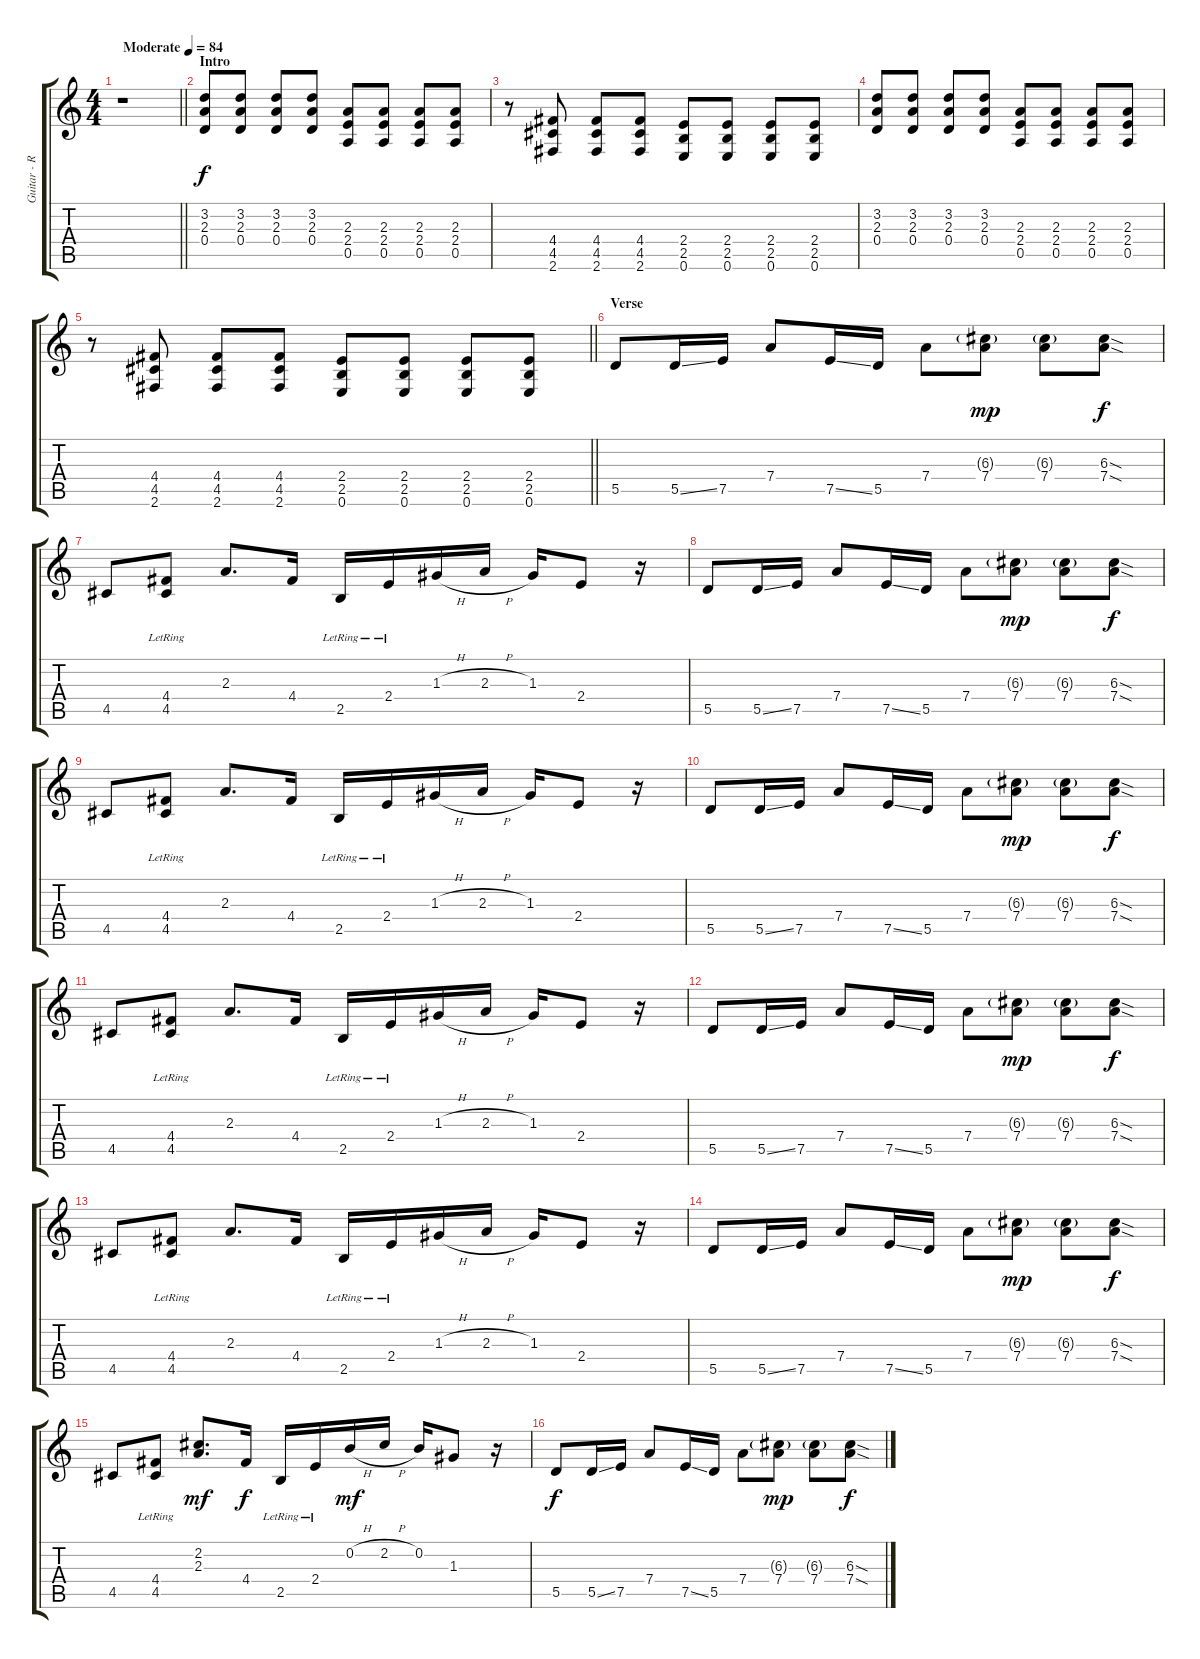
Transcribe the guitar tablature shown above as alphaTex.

\track ("Guitar - Rythmn" "Guitar - R") {instrument distortionguitar}
\staff {score tabs}
\tuning (E4 B3 G3 D3 A2 E2) {hide}
\ts (4 4)
\tempo (84 "Moderate")
\clef g2
\barLineRight lightlight
\ks c
r.1{dy f instrument distortionguitar} |
\section ("" "Intro")
(3.2 2.3 0.4).8 (3.2 2.3 0.4).8 (3.2 2.3 0.4).8 (3.2 2.3 0.4).8 (2.3 2.4 0.5).8 (2.3 2.4 0.5).8 (2.3 2.4 0.5).8 (2.3 2.4 0.5).8 |
r.8 (4.4 4.5 2.6).8 (4.4 4.5 2.6).8 (4.4 4.5 2.6).8 (2.4 2.5 0.6).8 (2.4 2.5 0.6).8 (2.4 2.5 0.6).8 (2.4 2.5 0.6).8 |
(3.2 2.3 0.4).8 (3.2 2.3 0.4).8 (3.2 2.3 0.4).8 (3.2 2.3 0.4).8 (2.3 2.4 0.5).8 (2.3 2.4 0.5).8 (2.3 2.4 0.5).8 (2.3 2.4 0.5).8 |
\barLineRight lightlight
r.8 (4.4 4.5 2.6).8 (4.4 4.5 2.6).8 (4.4 4.5 2.6).8 (2.4 2.5 0.6).8 (2.4 2.5 0.6).8 (2.4 2.5 0.6).8 (2.4 2.5 0.6).8 |
\section ("" "Verse")
5.5.8{volume 8} 5.5{ss}.16 7.5.16 7.4.8 7.5{ss}.16 5.5.16 7.4.8 (6.3{g} 7.4).8{dy mp} (6.3{g} 7.4).8 (6.3{sod} 7.4{sod}).8{dy f} |
4.5.8 (4.4{lr} 4.5{lr}).8 2.3.8{d} 4.4.16 2.5{lr}.16 2.4{lr}.16 1.3{h}.16 2.3{h}.16 1.3.16 2.4.8 r.16 |
5.5.8 5.5{ss}.16 7.5.16 7.4.8 7.5{ss}.16 5.5.16 7.4.8 (6.3{g} 7.4).8{dy mp} (6.3{g} 7.4).8 (6.3{sod} 7.4{sod}).8{dy f} |
4.5.8 (4.4{lr} 4.5{lr}).8 2.3.8{d} 4.4.16 2.5{lr}.16 2.4{lr}.16 1.3{h}.16 2.3{h}.16 1.3.16 2.4.8 r.16 |
5.5.8 5.5{ss}.16 7.5.16 7.4.8 7.5{ss}.16 5.5.16 7.4.8 (6.3{g} 7.4).8{dy mp} (6.3{g} 7.4).8 (6.3{sod} 7.4{sod}).8{dy f} |
4.5.8 (4.4{lr} 4.5{lr}).8 2.3.8{d} 4.4.16 2.5{lr}.16 2.4{lr}.16 1.3{h}.16 2.3{h}.16 1.3.16 2.4.8 r.16 |
5.5.8 5.5{ss}.16 7.5.16 7.4.8 7.5{ss}.16 5.5.16 7.4.8 (6.3{g} 7.4).8{dy mp} (6.3{g} 7.4).8 (6.3{sod} 7.4{sod}).8{dy f} |
4.5.8 (4.4{lr} 4.5{lr}).8 2.3.8{d} 4.4.16 2.5{lr}.16 2.4{lr}.16 1.3{h}.16 2.3{h}.16 1.3.16 2.4.8 r.16 |
5.5.8{volume 10} 5.5{ss}.16 7.5.16 7.4.8 7.5{ss}.16 5.5.16 7.4.8 (6.3{g} 7.4).8{dy mp} (6.3{g} 7.4).8 (6.3{sod} 7.4{sod}).8{dy f} |
4.5.8 (4.4{lr} 4.5{lr}).8 (2.2 2.3).8{d dy mf} 4.4.16{dy f} 2.5{lr}.16 2.4{lr}.16 0.2{h}.16{dy mf} 2.2{h}.16 0.2.16 1.3.8 r.16 |
5.5.8{dy f} 5.5{ss}.16 7.5.16 7.4.8 7.5{ss}.16 5.5.16 7.4.8 (6.3{g} 7.4).8{dy mp} (6.3{g} 7.4).8 (6.3{sod} 7.4{sod}).8{dy f}
